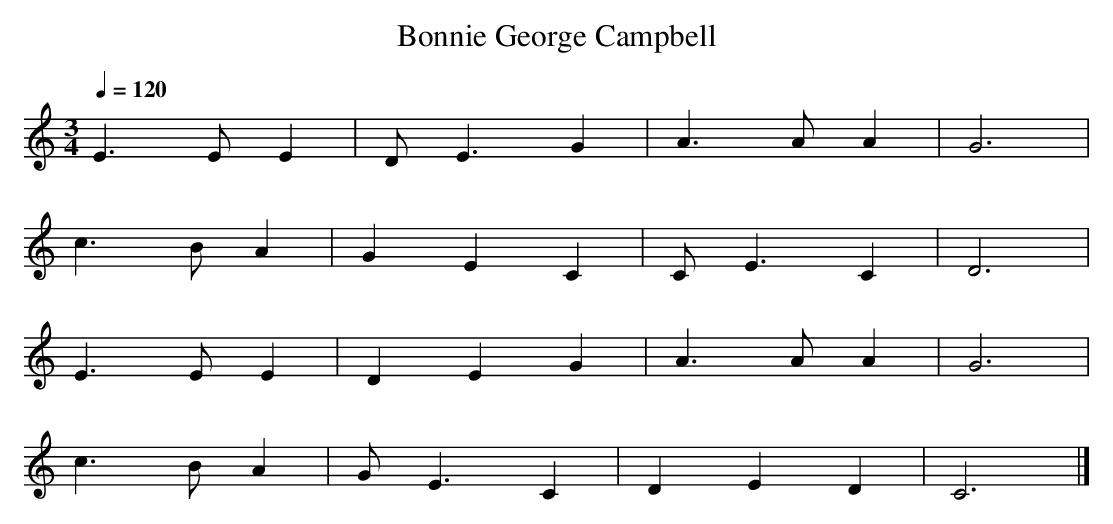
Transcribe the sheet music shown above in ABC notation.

X:1
T:Bonnie George Campbell
M:3/4
L:1/4
Q:1/4=120
K:C
E>E E|D<E G|A>A A|G3 |
c>B A|G E C|C<E C|D3 |
E>E E|D E G|A>A A|G3 |
c>B A|G<E C|D E D|C3|]
